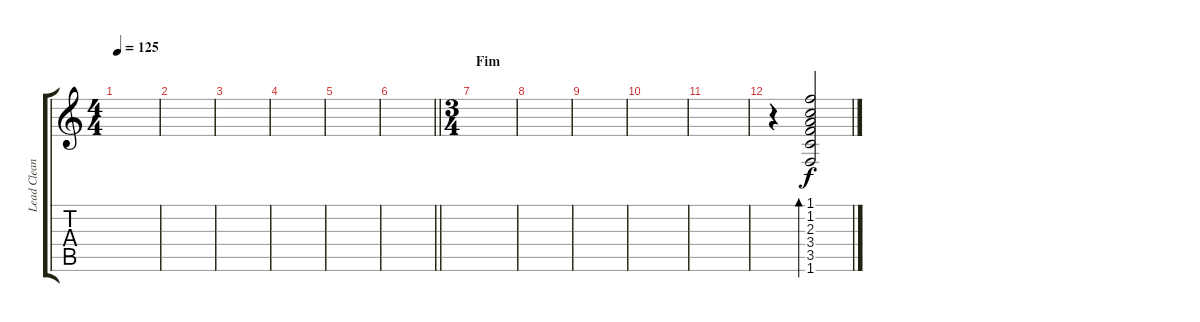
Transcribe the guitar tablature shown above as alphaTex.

\track ("Lead Clean Guitar" "Lead Clean") {instrument acousticguitarnylon}
\staff {score tabs}
\tuning (E4 B3 G3 D3 A2 E2) {hide}
\ts (4 4)
\tempo 125
\clef g2
\ks c
|
|
|
|
|
\barLineRight lightlight
|
\ts (3 4)
\section ("" "Fim")
|
|
|
|
|
r.4 (1.1 1.2 2.3 3.4 3.5 1.6).2{bd 60}
